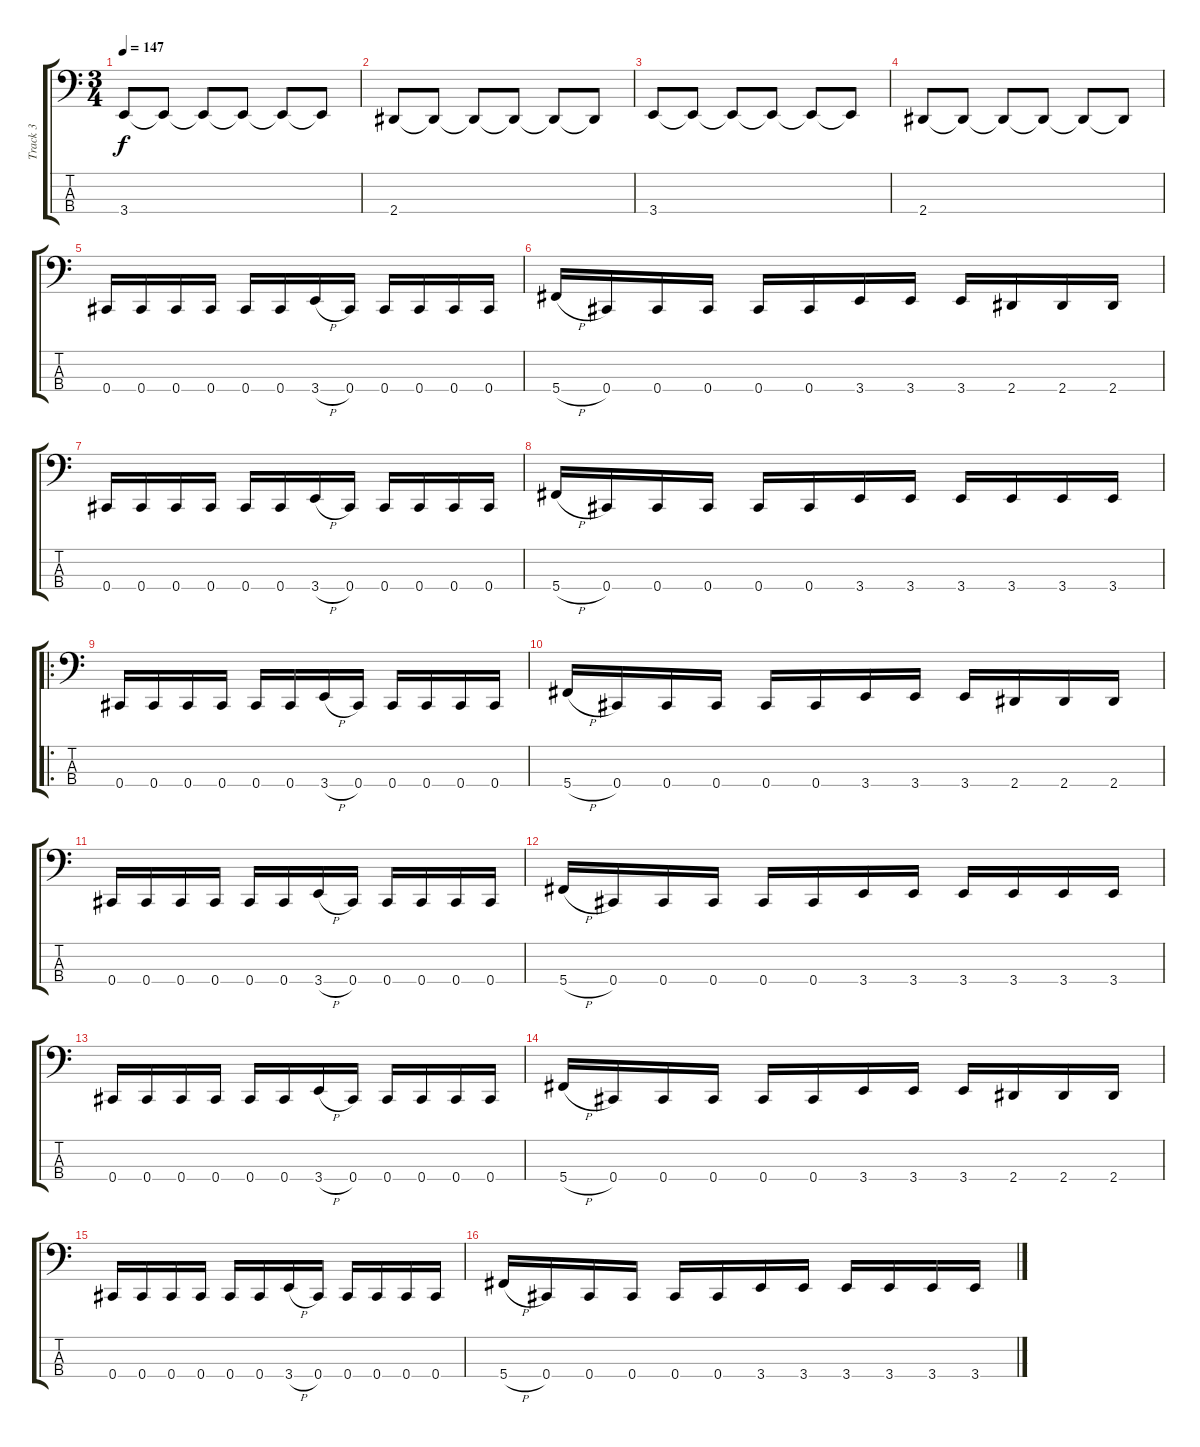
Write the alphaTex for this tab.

\track ("Track 3" "Track 3") {instrument electricbassfinger}
\staff {score tabs}
\tuning (Gb2 Db2 Ab1 Db1) {hide}
\ts (3 4)
\tempo 147
\clef f4
\ks c
3.4.8{dy f} 3.4{t}.8 3.4{t}.8 3.4{t}.8 3.4{t}.8 3.4{t}.8 |
2.4.8 2.4{t}.8 2.4{t}.8 2.4{t}.8 2.4{t}.8 2.4{t}.8 |
3.4.8 3.4{t}.8 3.4{t}.8 3.4{t}.8 3.4{t}.8 3.4{t}.8 |
2.4.8 2.4{t}.8 2.4{t}.8 2.4{t}.8 2.4{t}.8 2.4{t}.8 |
0.4.16 0.4.16 0.4.16 0.4.16 0.4.16 0.4.16 3.4{h}.16 0.4.16 0.4.16 0.4.16 0.4.16 0.4.16 |
5.4{h}.16 0.4.16 0.4.16 0.4.16 0.4.16 0.4.16 3.4.16 3.4.16 3.4.16 2.4.16 2.4.16 2.4.16 |
0.4.16 0.4.16 0.4.16 0.4.16 0.4.16 0.4.16 3.4{h}.16 0.4.16 0.4.16 0.4.16 0.4.16 0.4.16 |
5.4{h}.16 0.4.16 0.4.16 0.4.16 0.4.16 0.4.16 3.4.16 3.4.16 3.4.16 3.4.16 3.4.16 3.4.16 |
\ro
0.4.16 0.4.16 0.4.16 0.4.16 0.4.16 0.4.16 3.4{h}.16 0.4.16 0.4.16 0.4.16 0.4.16 0.4.16 |
5.4{h}.16 0.4.16 0.4.16 0.4.16 0.4.16 0.4.16 3.4.16 3.4.16 3.4.16 2.4.16 2.4.16 2.4.16 |
0.4.16 0.4.16 0.4.16 0.4.16 0.4.16 0.4.16 3.4{h}.16 0.4.16 0.4.16 0.4.16 0.4.16 0.4.16 |
5.4{h}.16 0.4.16 0.4.16 0.4.16 0.4.16 0.4.16 3.4.16 3.4.16 3.4.16 3.4.16 3.4.16 3.4.16 |
0.4.16 0.4.16 0.4.16 0.4.16 0.4.16 0.4.16 3.4{h}.16 0.4.16 0.4.16 0.4.16 0.4.16 0.4.16 |
5.4{h}.16 0.4.16 0.4.16 0.4.16 0.4.16 0.4.16 3.4.16 3.4.16 3.4.16 2.4.16 2.4.16 2.4.16 |
0.4.16 0.4.16 0.4.16 0.4.16 0.4.16 0.4.16 3.4{h}.16 0.4.16 0.4.16 0.4.16 0.4.16 0.4.16 |
5.4{h}.16 0.4.16 0.4.16 0.4.16 0.4.16 0.4.16 3.4.16 3.4.16 3.4.16 3.4.16 3.4.16 3.4.16
